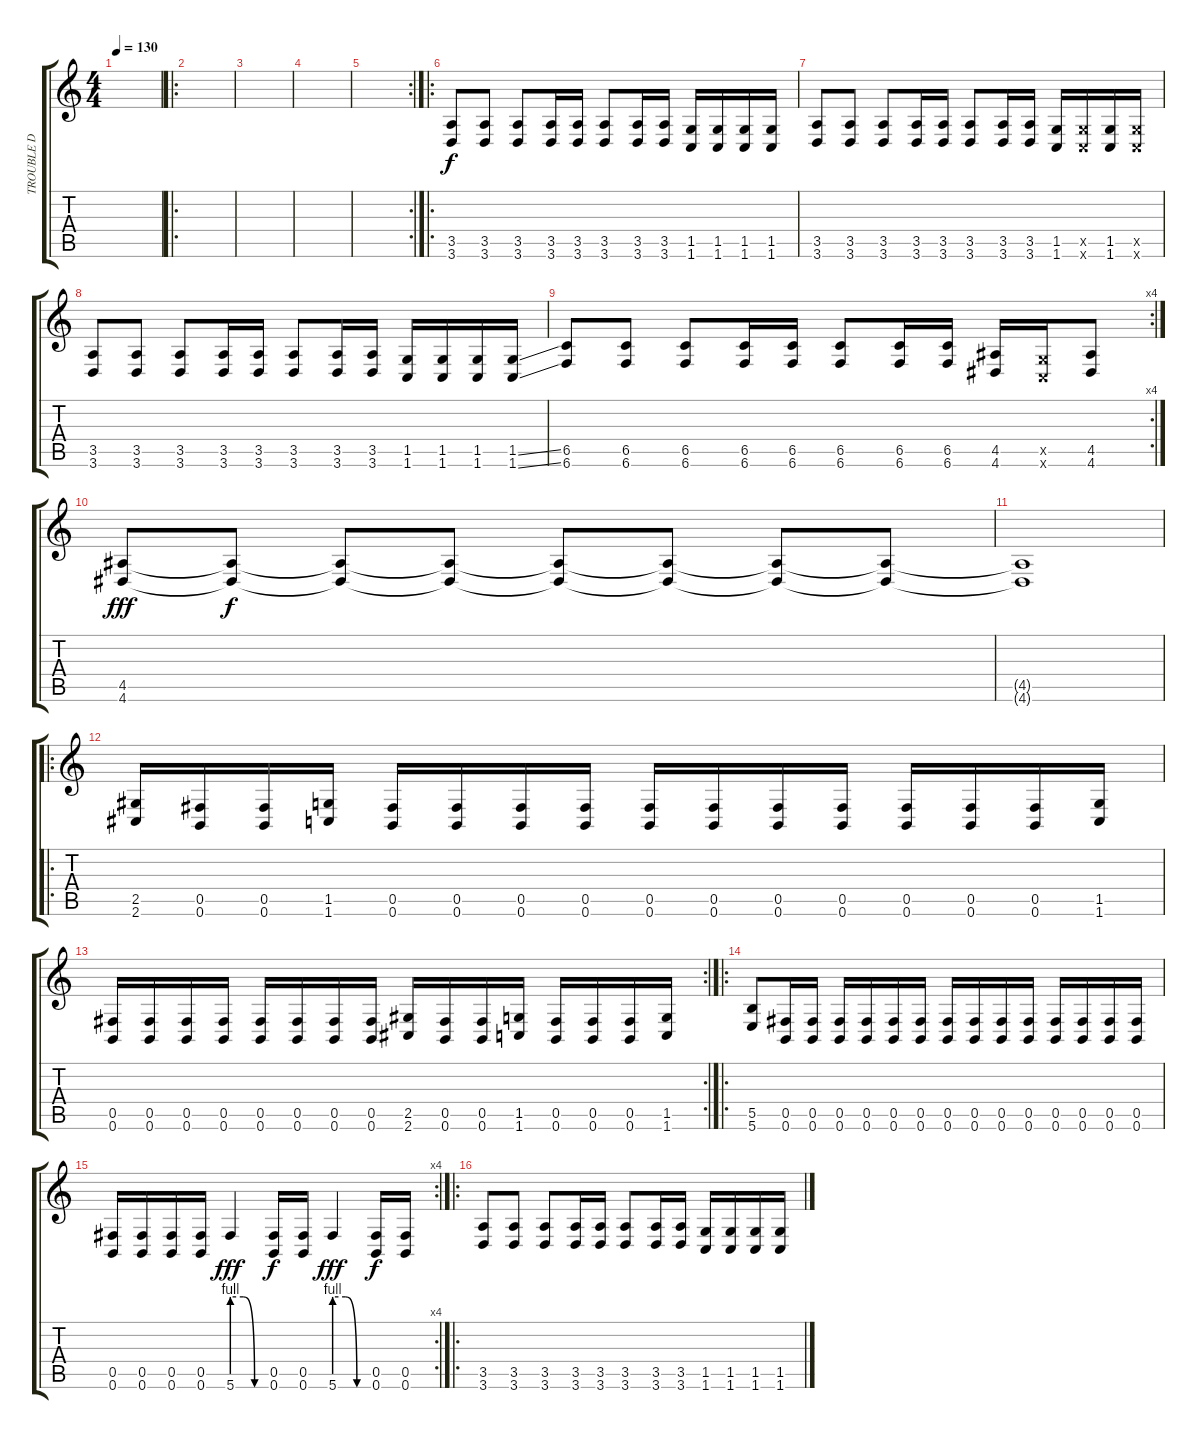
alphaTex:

\track ("TROUBLE D" "TROUBLE D") {instrument electricbassfinger}
\staff {score tabs}
\tuning (Db4 Ab3 E3 B2 Gb2 B1) {hide}
\ts (4 4)
\tempo 130
\clef g2
\ks c
|
\ro
|
|
|
\rc 2
|
\ro
(3.5 3.6).8 (3.5 3.6).8 (3.5 3.6).8 (3.5 3.6).16 (3.5 3.6).16 (3.5 3.6).8 (3.5 3.6).16 (3.5 3.6).16 (1.5 1.6).16 (1.5 1.6).16 (1.5 1.6).16 (1.5 1.6).16 |
(3.5 3.6).8 (3.5 3.6).8 (3.5 3.6).8 (3.5 3.6).16 (3.5 3.6).16 (3.5 3.6).8 (3.5 3.6).16 (3.5 3.6).16 (1.5 1.6).16 (1.5{x} 1.6{x}).16 (1.5 1.6).16 (1.5{x} 1.6{x}).16 |
(3.5 3.6).8 (3.5 3.6).8 (3.5 3.6).8 (3.5 3.6).16 (3.5 3.6).16 (3.5 3.6).8 (3.5 3.6).16 (3.5 3.6).16 (1.5 1.6).16 (1.5 1.6).16 (1.5 1.6).16 (1.5{ss} 1.6{ss}).16 |
\rc 4
(6.5 6.6).8 (6.5 6.6).8 (6.5 6.6).8 (6.5 6.6).16 (6.5 6.6).16 (6.5 6.6).8 (6.5 6.6).16 (6.5 6.6).16 (4.5 4.6).16 (1.5{x} 1.6{x}).16 (4.5 4.6).8 |
(4.5 4.6).8{dy fff} (4.5{t} 4.6{t}).8{dy f} (4.5{t} 4.6{t}).8{volume 13} (4.5{t} 4.6{t}).8 (4.5{t} 4.6{t}).8{volume 11} (4.5{t} 4.6{t}).8 (4.5{t} 4.6{t}).8{volume 7} (4.5{t} 4.6{t}).8 |
(4.5{t} 4.6{t}).1 |
\ro
(2.5 2.6).16{volume 16 instrument electricbassfinger} (0.5 0.6).16 (0.5 0.6).16 (1.5 1.6).16 (0.5 0.6).16 (0.5 0.6).16 (0.5 0.6).16 (0.5 0.6).16 (0.5 0.6).16 (0.5 0.6).16 (0.5 0.6).16 (0.5 0.6).16 (0.5 0.6).16 (0.5 0.6).16 (0.5 0.6).16 (1.5 1.6).16 |
\rc 2
(0.5 0.6).16 (0.5 0.6).16 (0.5 0.6).16 (0.5 0.6).16 (0.5 0.6).16 (0.5 0.6).16 (0.5 0.6).16 (0.5 0.6).16 (2.5 2.6).16 (0.5 0.6).16 (0.5 0.6).16 (1.5 1.6).16 (0.5 0.6).16 (0.5 0.6).16 (0.5 0.6).16 (1.5 1.6).16 |
\ro
(5.5 5.6).8 (0.5 0.6).16 (0.5 0.6).16 (0.5 0.6).16 (0.5 0.6).16 (0.5 0.6).16 (0.5 0.6).16 (0.5 0.6).16 (0.5 0.6).16 (0.5 0.6).16 (0.5 0.6).16 (0.5 0.6).16 (0.5 0.6).16 (0.5 0.6).16 (0.5 0.6).16 |
\rc 4
(0.5 0.6).16 (0.5 0.6).16 (0.5 0.6).16 (0.5 0.6).16 5.6{be (custom 0 4 20 4 40 0 60 0)}.4{dy fff} (0.5 0.6).16{dy f} (0.5 0.6).16 5.6{be (custom 0 4 20 4 40 0 60 0)}.4{dy fff} (0.5 0.6).16{dy f} (0.5 0.6).16 |
\ro
(3.5 3.6).8 (3.5 3.6).8 (3.5 3.6).8 (3.5 3.6).16 (3.5 3.6).16 (3.5 3.6).8 (3.5 3.6).16 (3.5 3.6).16 (1.5 1.6).16 (1.5 1.6).16 (1.5 1.6).16 (1.5 1.6).16
